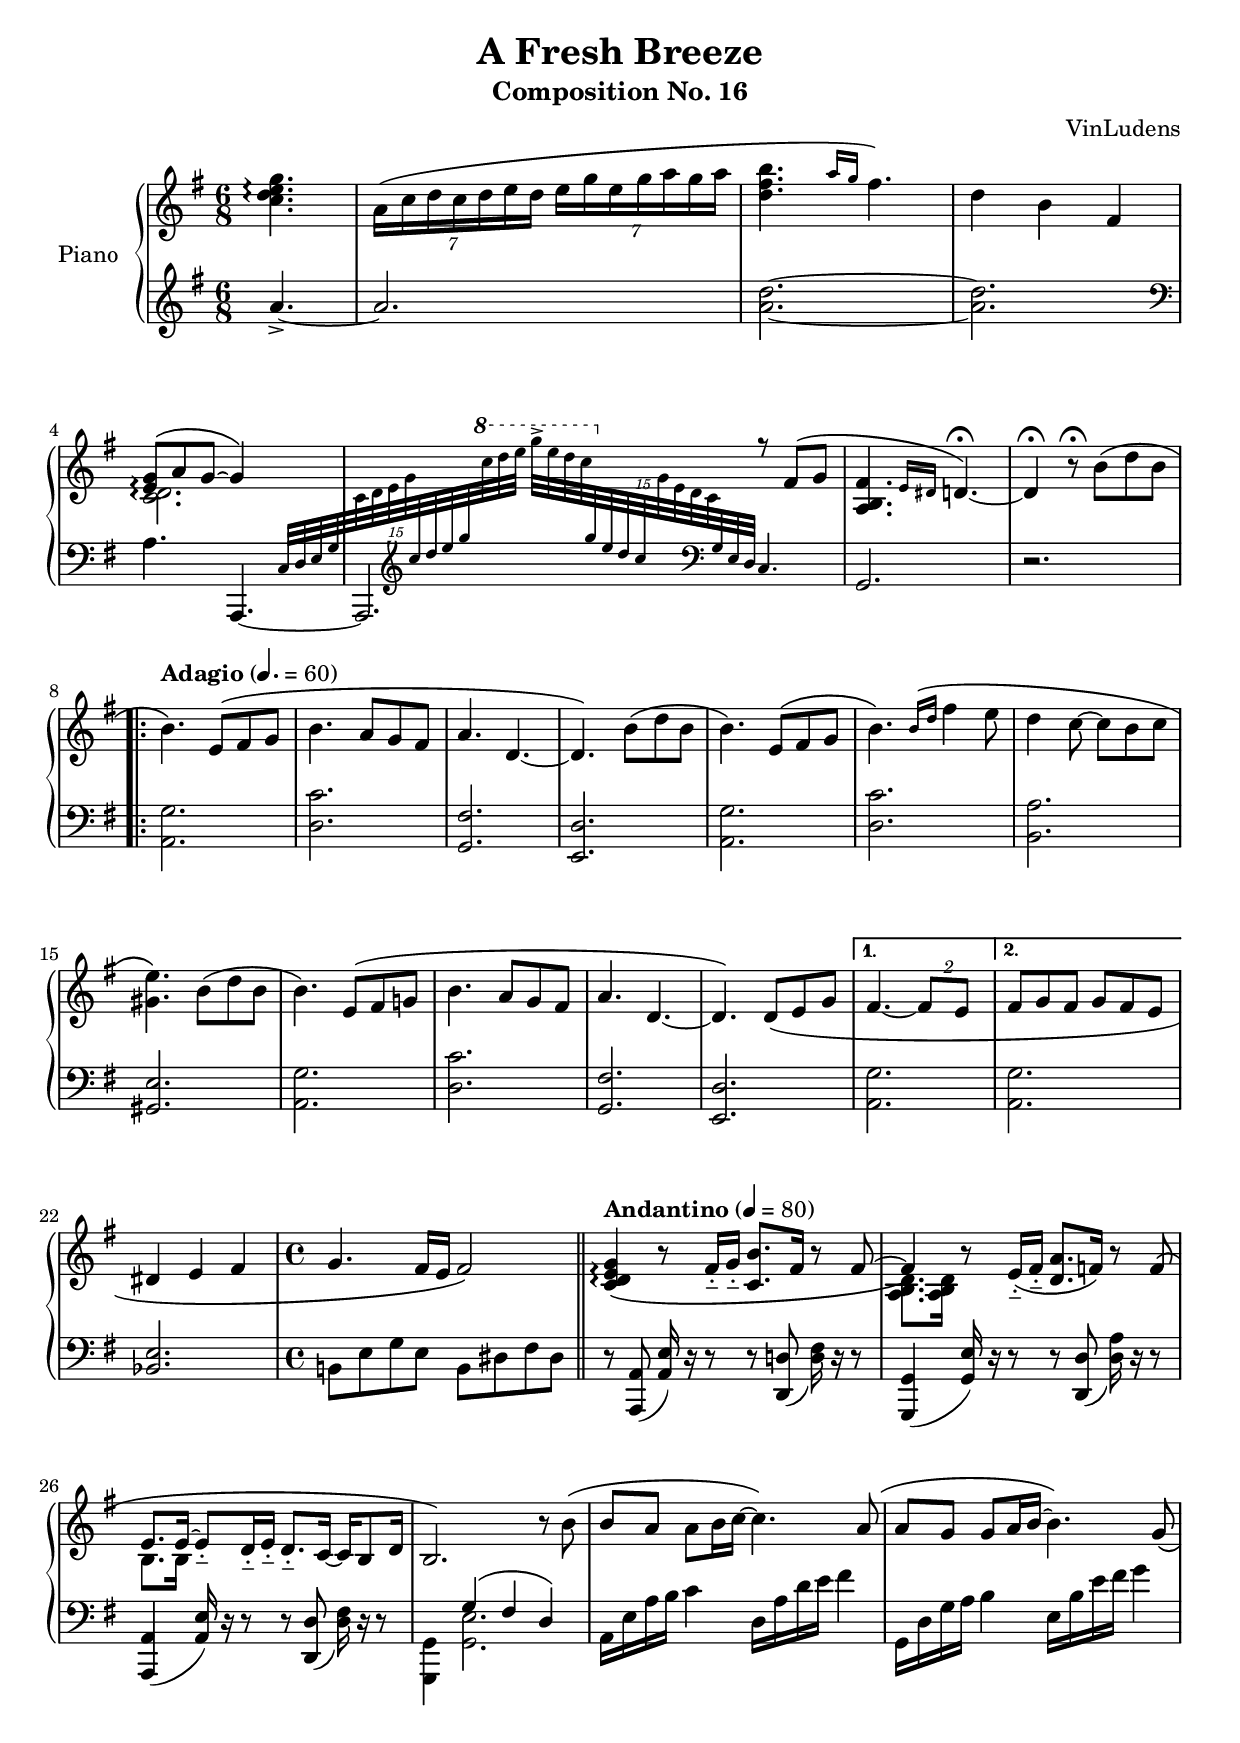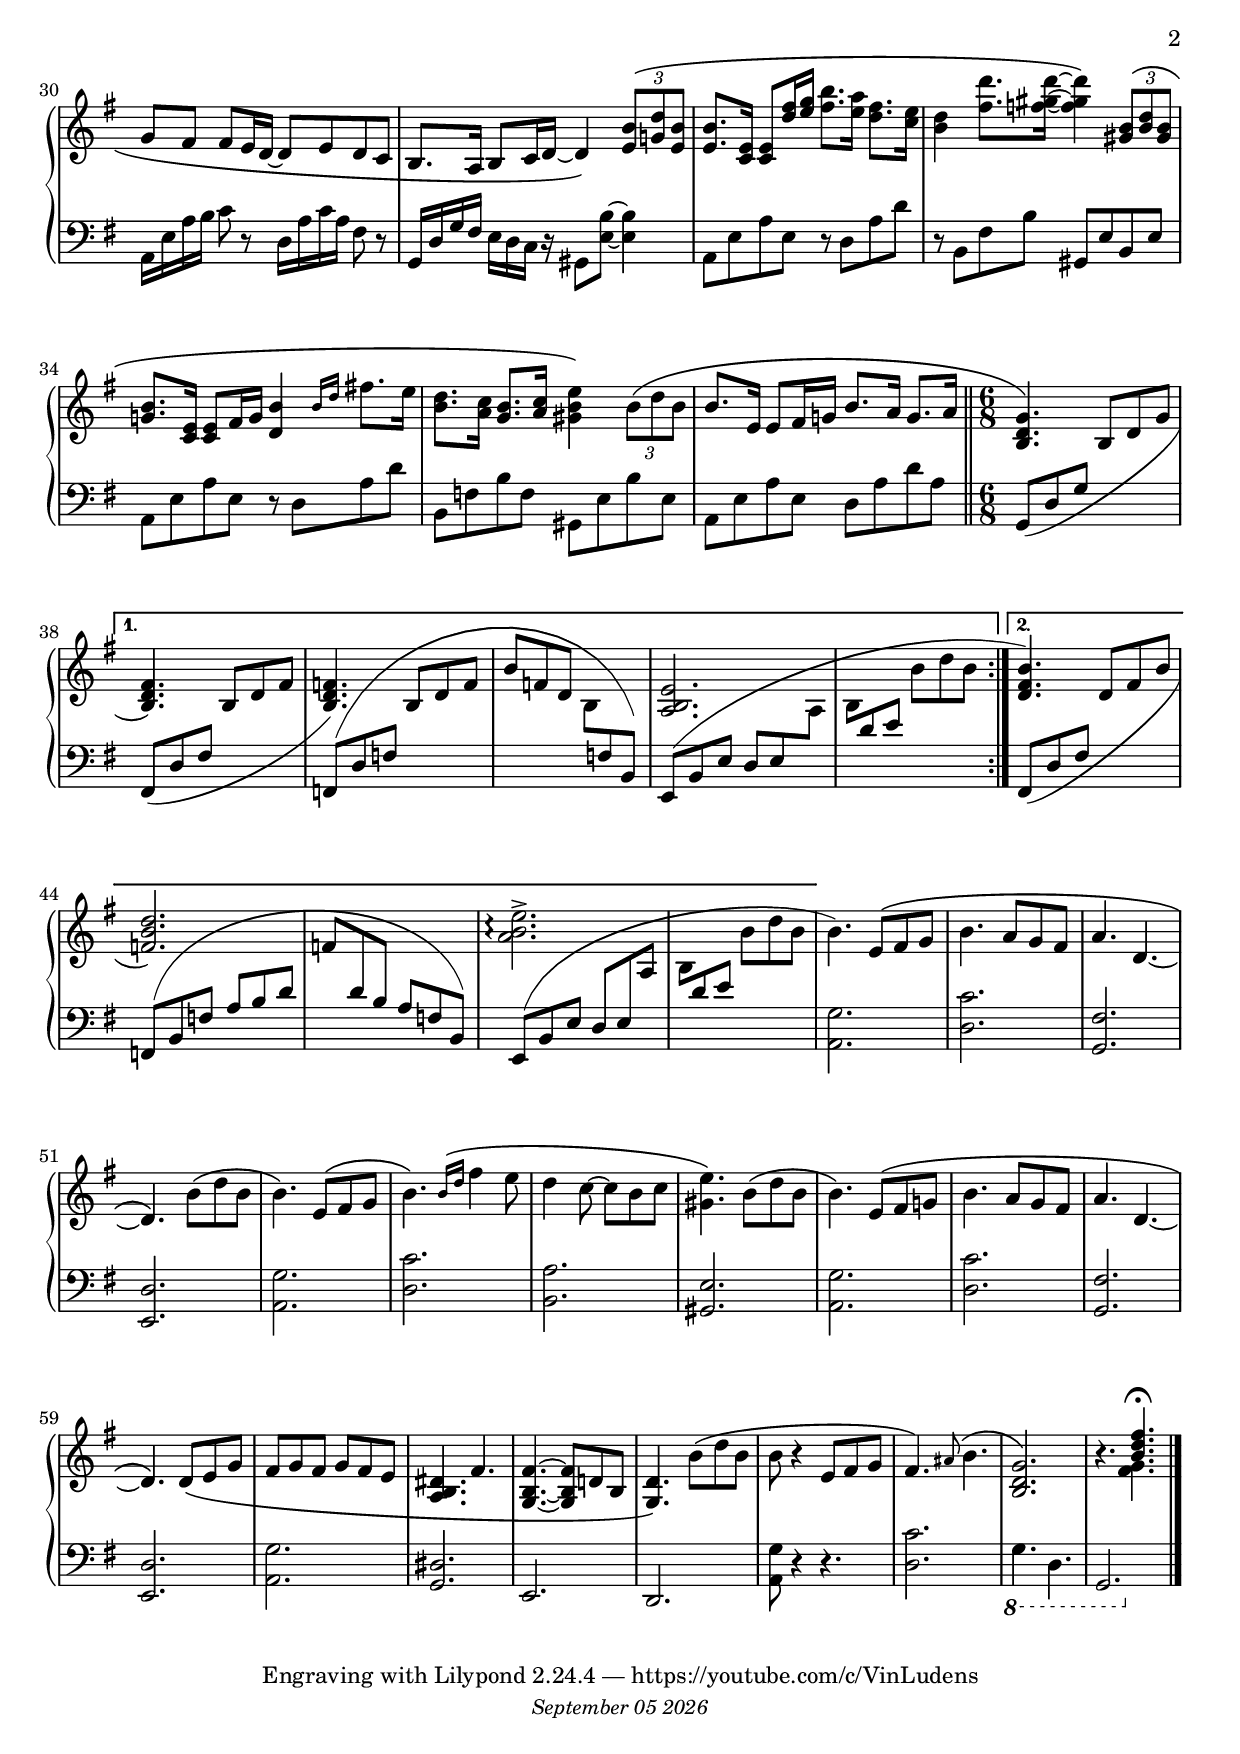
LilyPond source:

\version "2.23.10"

date = #(strftime "%B %d %Y" (localtime (current-time)))
\header {
  title = "A Fresh Breeze"
  subtitle = "Composition No. 16"
  %instrument = "Piano"
  composer = "VinLudens"
  %arranger = "Arr. by VinLudens"
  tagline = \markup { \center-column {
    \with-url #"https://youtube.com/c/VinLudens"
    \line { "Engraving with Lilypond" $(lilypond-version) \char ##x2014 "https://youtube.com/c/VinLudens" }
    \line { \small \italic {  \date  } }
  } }
}

% #(set-global-staff-size 20)
%showLastLength = R1 * 10

\paper {
  #(set-paper-size "a4")
  evenHeaderMarkup = \markup { \if \should-print-page-number { \fill-line { "" \fromproperty #'page:page-number-string } } }
  oddHeaderMarkup = \evenHeaderMarkup
}

\include "global.ly"
\version "2.23.10"
\include "global.ly"

right = \relative c'' {
  \global

  \partial 4. <c d e g>4.\arpeggio |
  \tuplet 7/6 4. { a16\( c d c d e d e g e g a g a } |
  <d, fis b=''>4. \grace { a'=''16 g } fis=''4.\) |
  d4 b fis |
  << { \voiceOne 
      <e=' g>8\(\arpeggio a=' g ~ 4\) s1*1/40 \change Staff = "left" \tiny \once\override Beam.positions = #'(3.6 . 8.5) \once\override Score.TupletNumber.whiteout-style = #'rounded-box \once\override Score.TupletNumber.whiteout = ##t \tuplet 15/12 { \stemUp c,,=32[ d e g | \change Staff = "right"
      \cadenzaOn
      \stemDown c='32 d e g \change Staff = "left" \once\override Score.Clef.layer = #-2 \clef "treble" \stemUp c d e g \change Staff = "right" \ottava 1 \stemDown c d e] } 
      \once\override Beam.positions = #'(-2.5 . -6.5) \tuplet 15/12 { g->[ e d c \ottava 0 \change Staff = "left" \stemUp g e d c \change Staff = "right" \stemDown g e d c \change Staff = "left" \clef "bass" \stemUp g e d] } \normalsize 
      \cadenzaOff \partial 4. \change Staff = "right" r8 fis'='\( g |
    }
    \new Voice { \voiceTwo 
      <c,=' d>2.\arpeggio |
    }
  >> \oneVoice
  <fis=' b,= a>4. \grace { e16 dis } d4.\)\fermata ~ |
  4\fermata r8\fermata b'='8\( d b |
  

  \repeat volta 2 {

    \tempo "Adagio" 4. = 60 
    b4.\) e,='8\( fis g |
    b4. a8 g fis |
    a4. d,4. ~ |
    4.\) b'='8\( d b |

    b4.\) e,='8\( fis g |
    b4.\) \grace { b16\( d } fis4 e8 |
    d4 c8 ~ 8 b c |
    <gis=' e'>4.\) b='8\( d b |

    b4.\) e,='8\( fis g |
    b4. a8 g fis |
    a4. d,4. ~ |
    4.\) d='8\( e g |

    \alternative {
      { fis4. ~ \tuplet 2/3 { 8 e } | }
      { fis8 g fis g fis e  | }
    }
    dis4 e fis |

    \time 4/4

    g4. fis16 e fis2\) |

    
    \bar "||"
    \tempo "Andantino" 4=80

    <c=' d e g>4\(\arpeggio r8 fis16-_ g-_ <b=' c,>8. fis='16 r8 fis8 ^~ |
    << { \voiceOne 
        fis='4\) \oneVoice r8 e16-_\( fis-_ <a=' d,>8. f16\) r8 f^\( |
        \voiceOne e8. e16 ~ \oneVoice 8-_ d16-_ e-_ d8.-_ c16 ~ 16 b8 d16 |
        b2.\) r8 b'='\( |
      }
      \new Voice { \voiceTwo 
        <d,=' b a>8. 16 s2. |
        b=8. 16 s2. |
        \change Staff = "left" \voiceOne s4 g=4\( fis d\) |
      }
    >> \oneVoice

    b''='8 a a b16 c ~ 4.\) a='8\( |
    a8 g g a16 b ~ 4.\) g='8\( |
    g8 fis fis e16 d ~ 8 e d c |
    b8. a16 b8 c16 d ~ 4\) \tuplet 3/2 { <e b'='>8\( <g d'> <e b'> } |

    8. <c=' e>16 8 <d'='' fis>16 <e g> <fis b>8. <e a>16 <d fis>8. <c e>16 |
    <b d>4 <fis'='' d'>8. <f gis d'>16 ~ 4\) \tuplet 3/2 { <gis,=' b>8\( <b d> <gis b> } |
    <g b>8. <c,=' e>16 8 fis16 g <b d,>4 \grace { b16 d } fis=''8. e16 |
    <b d>8. <a c>16 <g b>8. <a c>16 <gis b e>4\) \tuplet 3/2 { b='8\( d b } |
    b8. e,16 8 fis16 g b8. a16 g8. a16 |

    \bar "||" \time 6/8

    <b,= d g>4.\) s4. |
    \alternative {
      {
        <b= d fis>4. s4. |
        <b= d f>4. s4. |
        s2. |
        <a= b e>2. |
        s4. b'='8 d b |
      }{
        <d,=' fis b>4. s4. |
        <f=' b d>2. |
        s2. |
        <a=' b e>2.->\arpeggio |
        s4. b='8 d b |
      }
    }


  }

  b='4. e,='8\( fis g |
  b4. a8 g fis |
  a4. d,4. ~ |
  4.\) b'='8\( d b |

  b4.\) e,='8\( fis g |
  b4.\) \grace { b16\( d } fis4 e8 |
  d4 c8 ~ 8 b c |
  <gis=' e'>4.\) b='8\( d b |

  b4.\) e,='8\( fis g |
  b4. a8 g fis |
  a4. d,4. ~ |
  4.\) d='8\( e g |

  fis8 g fis g fis e |
  <dis b a>4. fis |
  <fis b, g>4. ~ 8 d b |
  <d g,>4.\) b'='8\( d b |

  b='8 r4 e,='8 fis g |
  fis4.\) \grace ais='8\( b='4. |
  <g=' d b>2.\) |
  r4. << { \voiceOne 
      <b=' d fis>\fermata |
    }
    \new Voice { \voiceTwo 
      <fis=' g>4. |
    }
  >> \oneVoice

  \bar "|."

}

\version "2.23.10"
\include "global.ly"

left = \relative c'' {
  \global \clef "treble"

  \partial 4. a4.-> ~ |
  2. |
  <d a>2. ~ |
  2. |

  \clef "bass" a,=4. a,,=,,4. ~ |
  \cadenzaOn
  2.*13/15

  \cadenzaOff \partial 4. \tiny \stemNeutral c'=4. \normalsize |





  g=,2.
  r2. |


  \repeat volta 2 {


    <a=, g'>2. |
    <d c'>2. |
    <g, fis'>2. |
    <e d'>2. |

    <a=, g'>2. |
    <d c'>2. |
    <b a'>2. |
    <gis e'>2. |

    <a=, g'>2. |
    <d c'>2. |
    <g, fis'>2. |
    <e d'>2. |

    \alternative {
      { <a=, g'>2. | }
      { <a=, g'>2. | }
    }
    <bes e>2.

    \time 4/4

    b8 e g e b dis fis dis |

    
    \bar "||"


    r8 <a=, a,>( <a e'=>16) r16 r8 r8 <d= d,>8_( <d fis=>16) r16 r8 |
    
    <g,=, g,>4( <g e'>16) r16 r8 r8 <d'= d,>8_( <d a'>16) r16 r8 |
    <a=, a,>4( <a e'>16) r16 r8 r8 <d= d,>8_( <d fis>16) r16 r8 |
    \voiceTwo <g,=, g,>4 <g e'>2. | \oneVoice








    a=,16 e' a b c4 d,=16 a' d e fis4 |
    g,,=,16 d' g a b4 e,=16 b' e fis g4 |
    a,,=,16 e' a b c8 r8 d,=16 a' c a fis8 r8 |
    g,=,16 d' g fis e d c r gis=,8 <e'= b'>8 ~ 4 |
    
    a,=,8 e' a e r d= a' d |
    r8 b,=, fis' b gis,=, e' b e |
    a,=,8 e' a e r d= a' d |
    b,=, f' b f gis,=, e' b' e, |
    a,=,8 e' a e d= a' d a |

    \bar "||" \time 6/8
    \shape #'(((0 . 0) (0 . 0) (0 . 0) (0 . 0)) ((0 . 8.5) (0 . 8.5) (0 . 8.5) (0 . 8.5))) Slur
    g,=,8( d' g \change Staff = "right" b d g |  \change Staff = "left"
    \alternative {
      { \shape #'((0 . 0) (0 . 1) (-3 . 4) (0 . 8.3)) Slur
        fis,,=,8)( d' fis \change Staff = "right" b d fis |  \change Staff = "left" \shape #'((0 . 0) (3 . 0) (0 . 0) (0 . 0)) Slur
        f,,=,8)^( d' f \change Staff = "right" b d f |
        b f d b \change Staff = "left" f b,) | \shape #'((0 . 0) (3 . 0) (-8 . 5) (-.5 . 8.5)) Slur %  \shape #'((0 . 0) (3 . 0) (-8 . 5) (-3 . 8.5)) Slur
        e,=,8( b' e d e \change Staff = "right" a |
        \tweak Beam.positions #'(-5 . -3) b \change Staff = "left" \stemUp d e s4. |
      }{ \shape #'(((0 . 0) (0 . 0) (0 . 0) (0 . 0)) ((0 . 10.2) (0 . 10.2) (0 . 10.2) (0 . 10.2))) Slur
        fis,,=,8)( d' fis \change Staff = "right" d'=' fis b | \change Staff = "left" 
        f,,=,8)^( b f' a b d \change Staff = "right" |
        f=' \change Staff = "left" d=' b a f b,) | \shape #'((0 . 0) (0 . 0) (-3 . 2) (0 . 8)) Slur
        e,=,8( b' e d e \change Staff = "right" a |
        \stemDown \tweak Beam.positions #'(-5 . -3) b \change Staff = "left" \stemUp d e \stemNeutral s4. |
      }
    }


  }

  <a,,=, g'>2.) |
  <d c'>2. |
  <g, fis'>2. |
  <e d'>2. |

  <a=, g'>2. |
  <d c'>2. |
  <b a'>2. |
  <gis e'>2. |

  <a=, g'>2. |
  <d c'>2. |
  <g, fis'>2. |
  <e d'>2. |

  <a=, g'>2. |
  <g dis'>2. |
  e2. |
  d2. |

  <a'=, g'>8 r4 r4. |
  <d= c'>2. |
  \ottava -1 g,=,4. d |

  g,2. \ottava 0 |





  
  \bar "|."

}

\version "2.23.10"
\include "global.ly"

crescPoco = \tweak DynamicText.self-alignment-X #LEFT 
        #(make-dynamic-script (markup #:normal-text #:italic "cresc. poco a poco"))

rit = \tweak DynamicText.self-alignment-X #LEFT #(make-dynamic-script
  (markup #:normal-text #:italic "rit."))

rall = \tweak DynamicText.self-alignment-X #LEFT #(make-dynamic-script
  (markup #:normal-text #:italic "rall."))

dynamics = {
  \global
  % allow text in the dynamics block to be centered vertically
  % \override TextScript.extra-offset = #'(0 . 1)
%}
}


\score {
  \new PianoStaff \with {
    instrumentName = "Piano"
  } << \accidentalStyle piano
    \new Staff = "right" \with {
      midiInstrument = "acoustic grand"
    } \right
    \new Dynamics = "Dynamics" \dynamics
    \new Staff = "left" \with {
      midiInstrument = "acoustic grand"
    } { \clef bass \left }
  >>
  \layout { }
  \midi {
    %\tempo 4=80
    \set Staff.midiMaximumVolume = #0.7
  }
}
